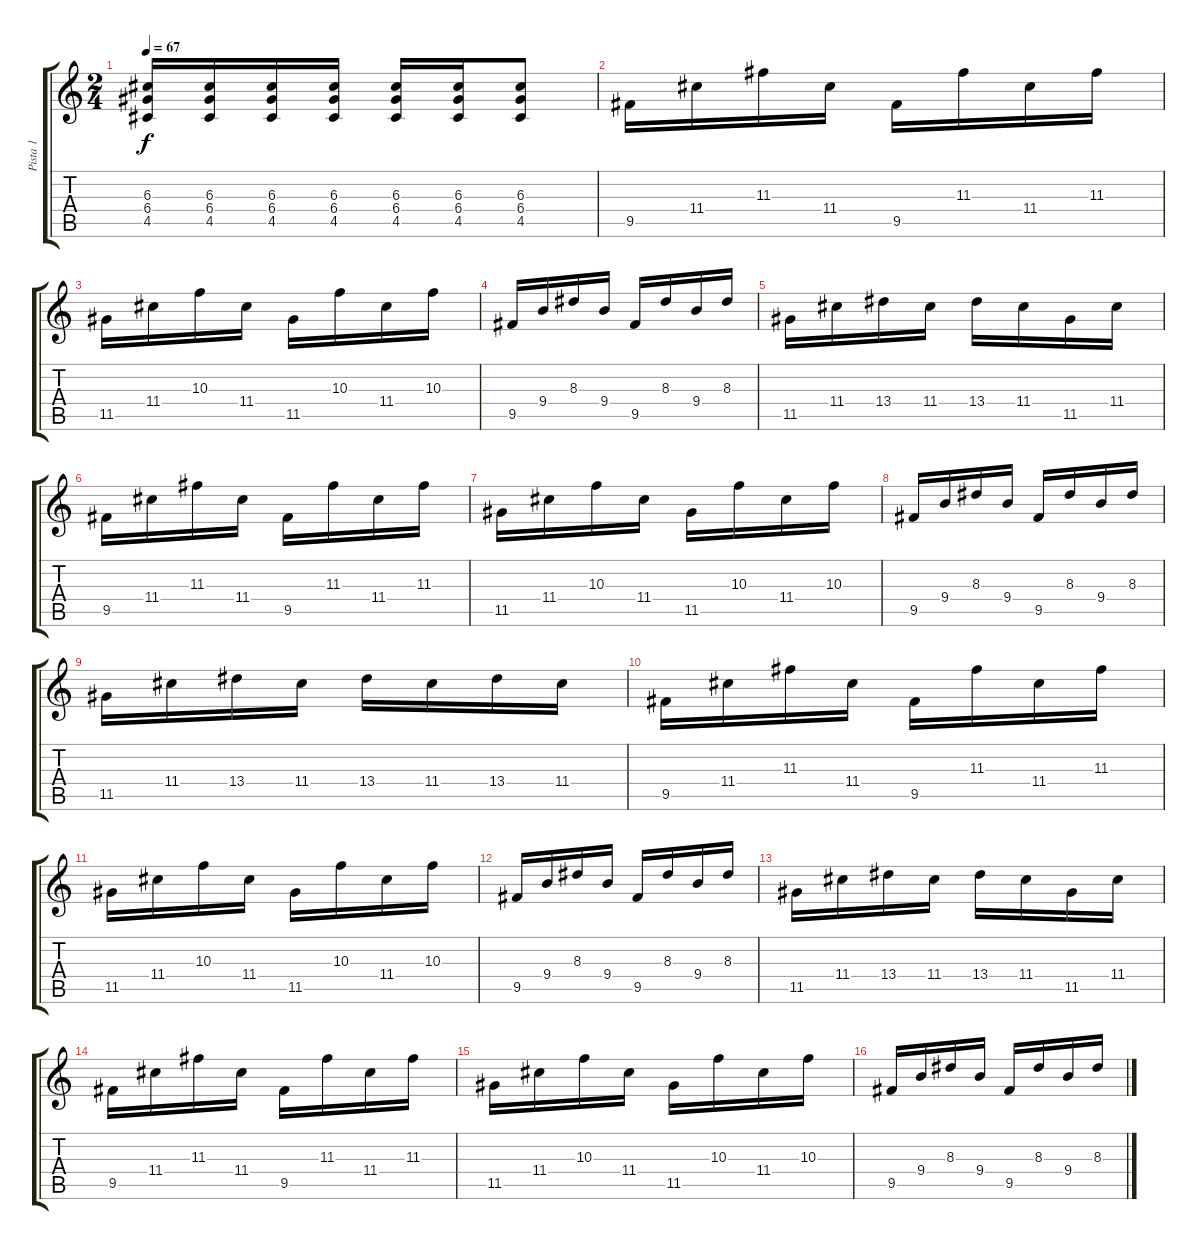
\track ("Pista 1" "Pista 1") {instrument electricguitarclean}
\staff {score tabs}
\tuning (E4 B3 G3 D3 A2 E2) {hide}
\ts (2 4)
\tempo 67
\clef g2
\ks c
(6.3 6.4 4.5).16{dy f} (6.3 6.4 4.5).16 (6.3 6.4 4.5).16 (6.3 6.4 4.5).16 (6.3 6.4 4.5).16 (6.3 6.4 4.5).16 (6.3 6.4 4.5).8 |
9.5.16 11.4.16 11.3.16 11.4.16 9.5.16 11.3.16 11.4.16 11.3.16 |
11.5.16 11.4.16 10.3.16 11.4.16 11.5.16 10.3.16 11.4.16 10.3.16 |
9.5.16 9.4.16 8.3.16 9.4.16 9.5.16 8.3.16 9.4.16 8.3.16 |
11.5.16 11.4.16 13.4.16 11.4.16 13.4.16 11.4.16 11.5.16 11.4.16 |
9.5.16 11.4.16 11.3.16 11.4.16 9.5.16 11.3.16 11.4.16 11.3.16 |
11.5.16 11.4.16 10.3.16 11.4.16 11.5.16 10.3.16 11.4.16 10.3.16 |
9.5.16 9.4.16 8.3.16 9.4.16 9.5.16 8.3.16 9.4.16 8.3.16 |
11.5.16 11.4.16 13.4.16 11.4.16 13.4.16 11.4.16 13.4.16 11.4.16 |
9.5.16 11.4.16 11.3.16 11.4.16 9.5.16 11.3.16 11.4.16 11.3.16 |
11.5.16 11.4.16 10.3.16 11.4.16 11.5.16 10.3.16 11.4.16 10.3.16 |
9.5.16 9.4.16 8.3.16 9.4.16 9.5.16 8.3.16 9.4.16 8.3.16 |
11.5.16 11.4.16 13.4.16 11.4.16 13.4.16 11.4.16 11.5.16 11.4.16 |
9.5.16 11.4.16 11.3.16 11.4.16 9.5.16 11.3.16 11.4.16 11.3.16 |
11.5.16 11.4.16 10.3.16 11.4.16 11.5.16 10.3.16 11.4.16 10.3.16 |
9.5.16 9.4.16 8.3.16 9.4.16 9.5.16 8.3.16 9.4.16 8.3.16
